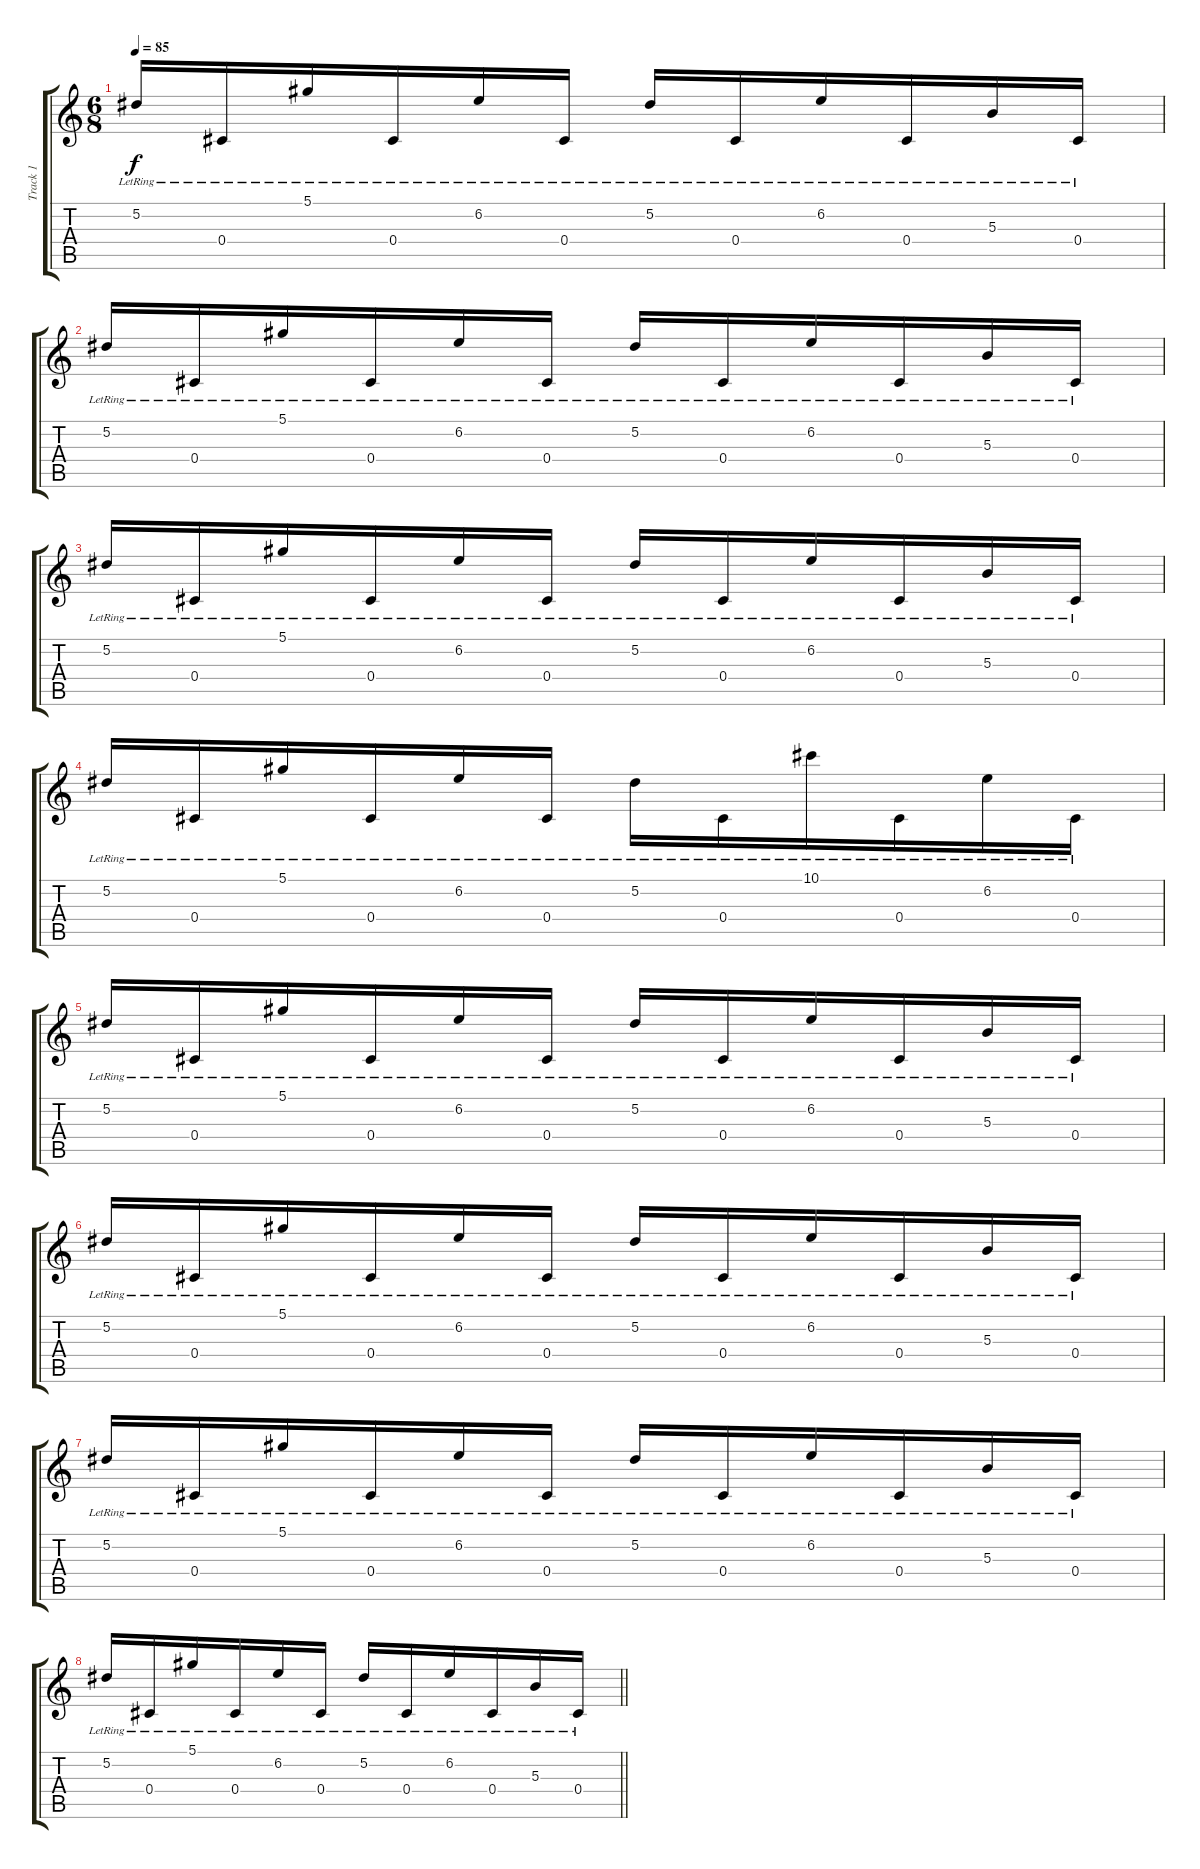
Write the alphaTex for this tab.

\track ("Track 1" "Track 1") {instrument distortionguitar}
\staff {score tabs}
\tuning (Eb4 Bb3 Gb3 Db3 Ab2 Eb2) {hide}
\ts (6 8)
\tempo 85
\clef g2
\ks c
5.2{lr}.16{dy f instrument electricguitarjazz} 0.4{lr}.16 5.1{lr}.16 0.4{lr}.16 6.2{lr}.16 0.4{lr}.16 5.2{lr}.16 0.4{lr}.16 6.2{lr}.16 0.4{lr}.16 5.3{lr}.16 0.4{lr}.16 |
5.2{lr}.16{instrument electricguitarjazz} 0.4{lr}.16 5.1{lr}.16 0.4{lr}.16 6.2{lr}.16 0.4{lr}.16 5.2{lr}.16 0.4{lr}.16 6.2{lr}.16 0.4{lr}.16 5.3{lr}.16 0.4{lr}.16 |
5.2{lr}.16{instrument electricguitarjazz} 0.4{lr}.16 5.1{lr}.16 0.4{lr}.16 6.2{lr}.16 0.4{lr}.16 5.2{lr}.16 0.4{lr}.16 6.2{lr}.16 0.4{lr}.16 5.3{lr}.16 0.4{lr}.16 |
5.2{lr}.16{instrument electricguitarjazz} 0.4{lr}.16 5.1{lr}.16 0.4{lr}.16 6.2{lr}.16 0.4{lr}.16 5.2{lr}.16 0.4{lr}.16 10.1{lr}.16 0.4{lr}.16 6.2{lr}.16 0.4{lr}.16 |
5.2{lr}.16{instrument electricguitarjazz} 0.4{lr}.16 5.1{lr}.16 0.4{lr}.16 6.2{lr}.16 0.4{lr}.16 5.2{lr}.16 0.4{lr}.16 6.2{lr}.16 0.4{lr}.16 5.3{lr}.16 0.4{lr}.16 |
5.2{lr}.16{instrument electricguitarjazz} 0.4{lr}.16 5.1{lr}.16 0.4{lr}.16 6.2{lr}.16 0.4{lr}.16 5.2{lr}.16 0.4{lr}.16 6.2{lr}.16 0.4{lr}.16 5.3{lr}.16 0.4{lr}.16 |
5.2{lr}.16{instrument electricguitarjazz} 0.4{lr}.16 5.1{lr}.16 0.4{lr}.16 6.2{lr}.16 0.4{lr}.16 5.2{lr}.16 0.4{lr}.16 6.2{lr}.16 0.4{lr}.16 5.3{lr}.16 0.4{lr}.16 |
\barLineRight lightlight
5.2{lr}.16{instrument electricguitarjazz} 0.4{lr}.16 5.1{lr}.16 0.4{lr}.16 6.2{lr}.16 0.4{lr}.16 5.2{lr}.16 0.4{lr}.16 6.2{lr}.16 0.4{lr}.16 5.3{lr}.16 0.4{lr}.16
